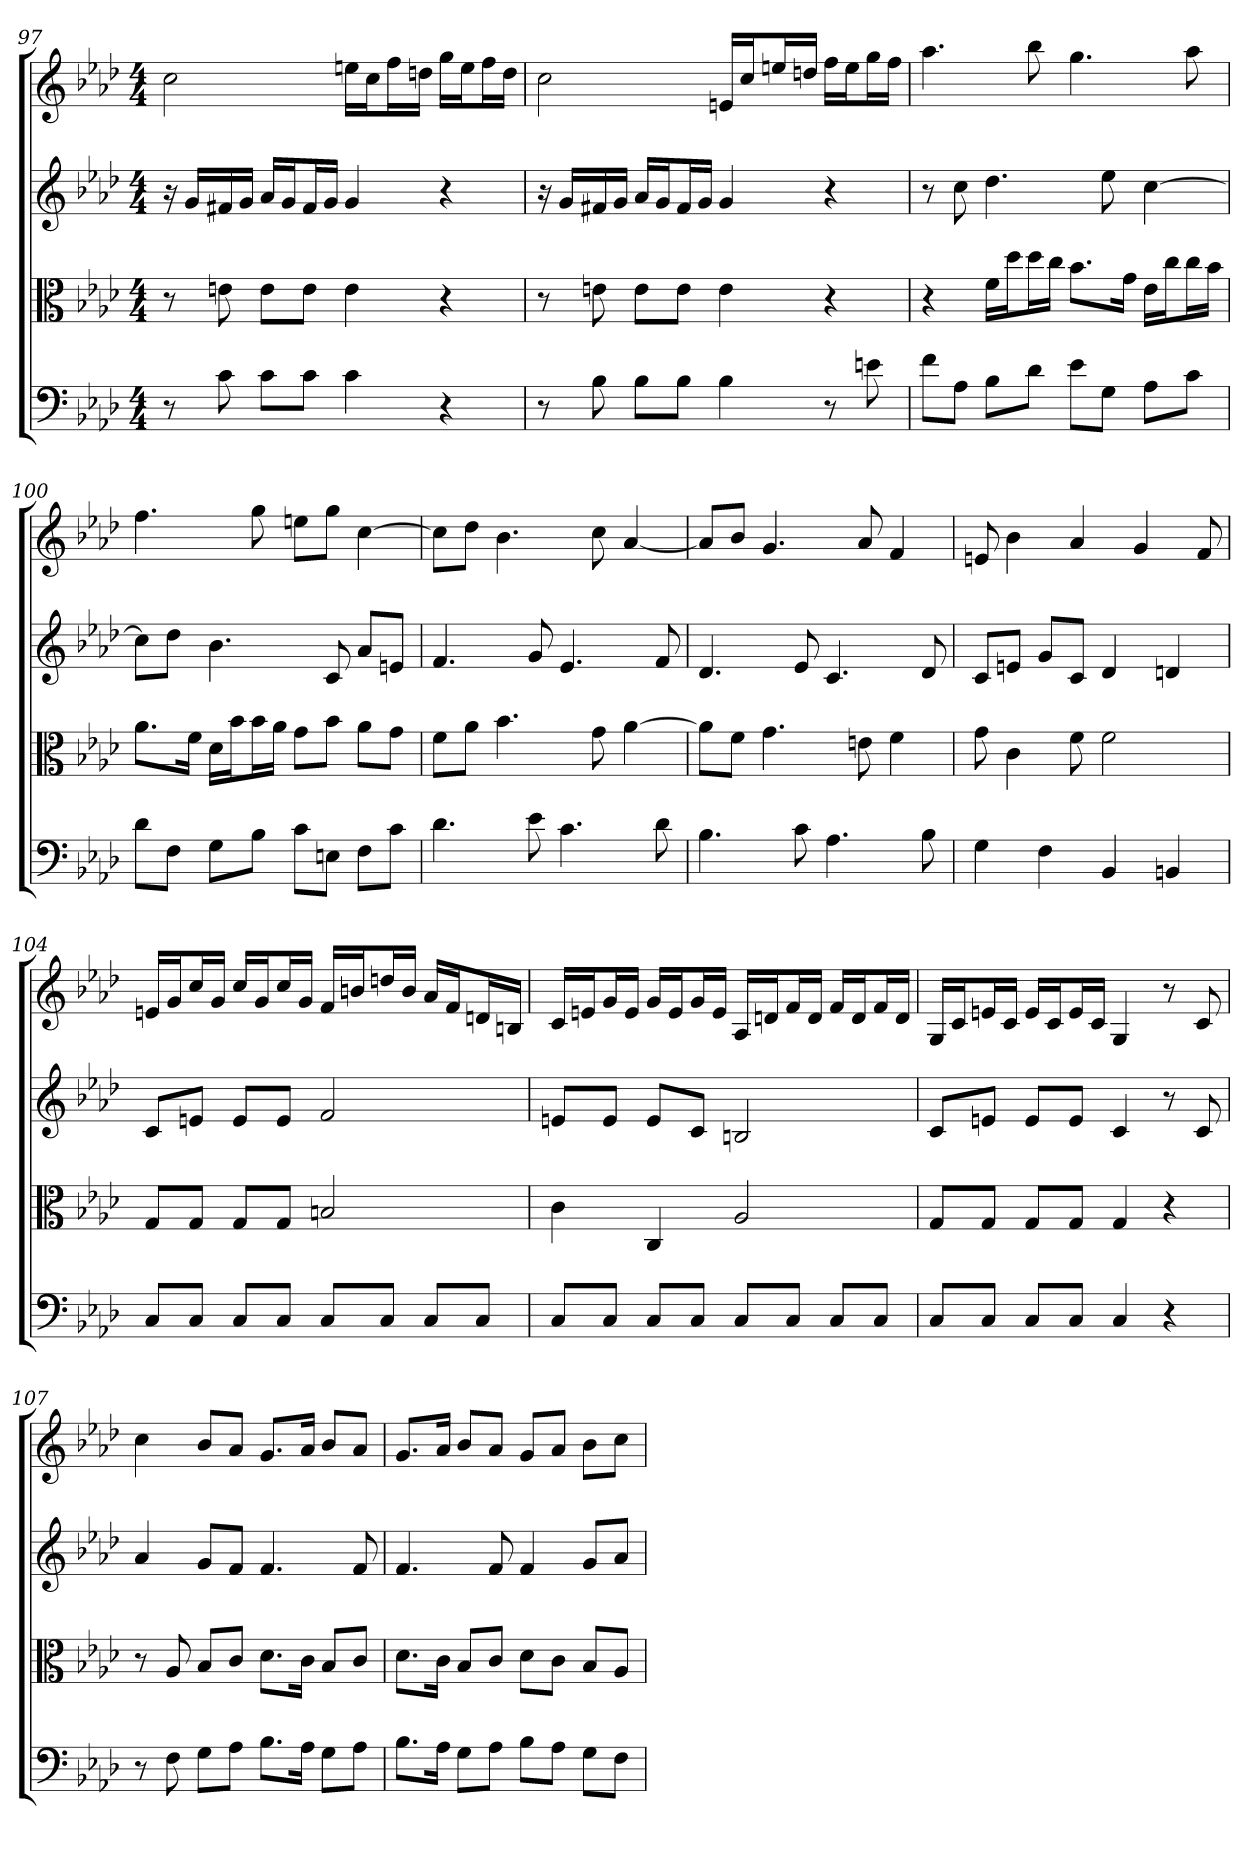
**kern	**kern	**kern	**kern
*part4	*part3	*part2	*part1
*staff4	*staff3	*staff2	*staff1
*clefF4	*clefC3	*clefG2	*clefG2
*k[b-e-a-d-]	*k[b-e-a-d-]	*k[b-e-a-d-]	*k[b-e-a-d-]
*f:	*f:	*f:	*f:
*M4/4	*M4/4	*M4/4	*M4/4
=97	=97	=97	=97
8r	8r	16r	2cc
.	.	16g/LL	.
8c	8en	16f#X/	.
.	.	16g/JJ	.
8c\L	8e\L	16a-/LL	.
.	.	16g/J	.
8c\J	8e\J	16f#/L	.
.	.	16g/JJ	.
4c	4e	4g	16een\LL
.	.	.	16cc\J
.	.	.	16ff\L
.	.	.	16ddn\JJ
4r	4r	4r	16gg\LL
.	.	.	16ee\J
.	.	.	16ff\L
.	.	.	16dd\JJ
=98	=98	=98	=98
8r	8r	16r	2cc
.	.	16g/LL	.
8B-	8en	16f#X/	.
.	.	16g/JJ	.
8B-\L	8e\L	16a-/LL	.
.	.	16g/J	.
8B-\J	8e\J	16f#/L	.
.	.	16g/JJ	.
4B-	4e	4g	16en/LL
.	.	.	16cc/J
.	.	.	16een/L
.	.	.	16ddn/JJ
8r	4r	4r	16ff\LL
.	.	.	16ee\J
8en	.	.	16gg\L
.	.	.	16ff\JJ
=99	=99	=99	=99
8f\L	4r	8r	4.aa-
8A-\J	.	8cc	.
8B-\L	16f\LL	4.dd-	.
.	16dd-\J	.	.
8d-\J	16dd-\L	.	8bb-
.	16cc\JJ	.	.
8e-\L	8.b-\L	.	4.gg
8G\J	.	8ee-	.
.	16g\Jk	.	.
8A-\L	16e-\LL	[4cc	.
.	16cc\J	.	.
8c\J	16cc\L	.	8aa-
.	16b-\JJ	.	.
=100	=100	=100	=100
8d-\L	8.a-\L	8cc\L]	4.ff
8F\J	.	8dd-\J	.
.	16f\Jk	.	.
8G\L	16d-\LL	4.b-	.
.	16b-\J	.	.
8B-\J	16b-\L	.	8gg
.	16a-\JJ	.	.
8c\L	8g\L	.	8een\L
8En\J	8b-\J	8c	8gg\J
8F\L	8a-\L	8a-/L	[4cc
8c\J	8g\J	8en/J	.
=101	=101	=101	=101
4.d-	8f\L	4.f	8cc\L]
.	8a-\J	.	8dd-\J
.	4.b-	.	4.b-
8e-	.	8g	.
4.c	.	4.e-	.
.	8g	.	8cc
.	[4a-	.	[4a-
8d-	.	8f	.
=102	=102	=102	=102
4.B-	8a-\L]	4.d-	8a-/L]
.	8f\J	.	8b-/J
.	4.g	.	4.g
8c	.	8e-	.
4.A-	.	4.c	.
.	8en	.	8a-
.	4f	.	4f
8B-	.	8d-	.
=103	=103	=103	=103
4G	8g	8c/L	8en
.	4c	8en/J	4b-
4F	.	8g/L	.
.	8f	8c/J	4a-
4BB-	2f	4d-	.
.	.	.	4g
4BBn	.	4dn	.
.	.	.	8f
=104	=104	=104	=104
8C/L	8G/L	8c/L	16en/LL
.	.	.	16g/J
8C/J	8G/J	8en/J	16cc/L
.	.	.	16g/JJ
8C/L	8G/L	8e/L	16cc/LL
.	.	.	16g/J
8C/J	8G/J	8e/J	16cc/L
.	.	.	16g/JJ
8C/L	2Bn	2f	16f/LL
.	.	.	16bn/J
8C/J	.	.	16ddn/L
.	.	.	16b/JJ
8C/L	.	.	16a-/LL
.	.	.	16f/J
8C/J	.	.	16dn/L
.	.	.	16Bn/JJ
=105	=105	=105	=105
8C/L	4c	8en/L	16c/LL
.	.	.	16en/J
8C/J	.	8e/J	16g/L
.	.	.	16e/JJ
8C/L	4C	8e/L	16g/LL
.	.	.	16e/J
8C/J	.	8c/J	16g/L
.	.	.	16e/JJ
8C/L	2A-	2Bn	16A-/LL
.	.	.	16dn/J
8C/J	.	.	16f/L
.	.	.	16d/JJ
8C/L	.	.	16f/LL
.	.	.	16d/J
8C/J	.	.	16f/L
.	.	.	16d/JJ
=106	=106	=106	=106
8C/L	8G/L	8c/L	16G/LL
.	.	.	16c/J
8C/J	8G/J	8en/J	16en/L
.	.	.	16c/JJ
8C/L	8G/L	8e/L	16e/LL
.	.	.	16c/J
8C/J	8G/J	8e/J	16e/L
.	.	.	16c/JJ
4C	4G	4c	4G
4r	4r	8r	8r
.	.	8c	8c
=107	=107	=107	=107
8r	8r	4a-	4cc
8F	8A-	.	.
8G\L	8B-/L	8g/L	8b-/L
8A-\J	8c/J	8f/J	8a-/J
8.B-\L	8.d-\L	4.f	8.g/L
16A-\Jk	16c\Jk	.	16a-/Jk
8G\L	8B-/L	.	8b-/L
8A-\J	8c/J	8f	8a-/J
=108	=108	=108	=108
8.B-\L	8.d-\L	4.f	8.g/L
16A-\Jk	16c\Jk	.	16a-/Jk
8G\L	8B-/L	.	8b-/L
8A-\J	8c/J	8f	8a-/J
8B-\L	8d-\L	4f	8g/L
8A-\J	8c\J	.	8a-/J
8G\L	8B-/L	8g/L	8b-\L
8F\J	8A-/J	8a-/J	8cc\J
=	=	=	=
*-	*-	*-	*-
